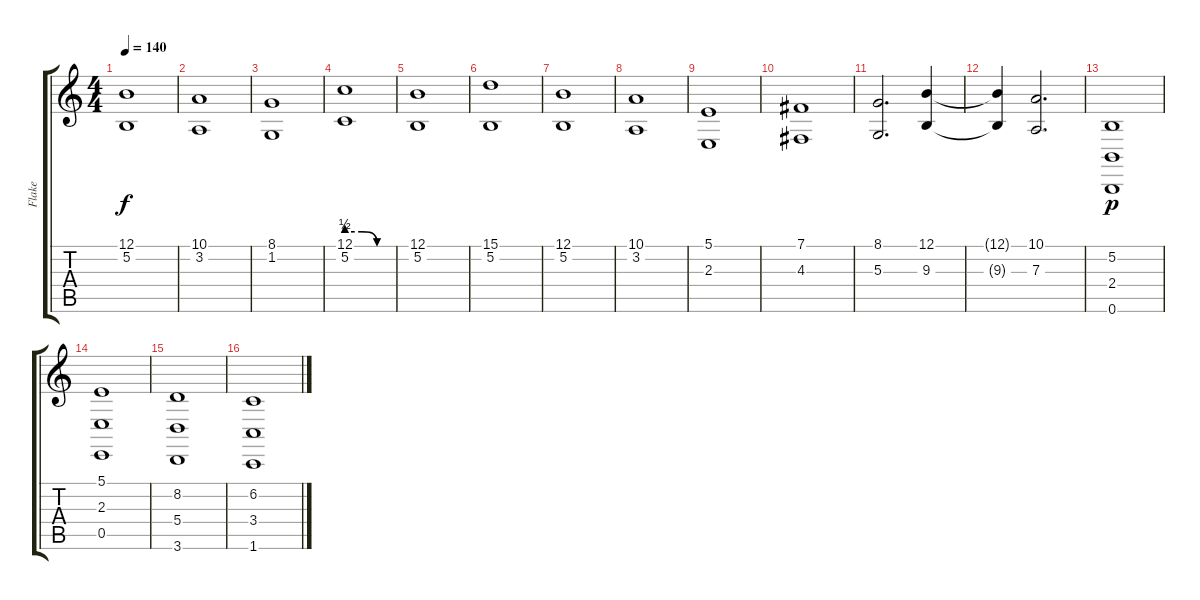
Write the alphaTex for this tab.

\track ("Flake" "Flake") {instrument synthstrings1}
\staff {score tabs}
\tuning (B3 Gb3 D3 A2 E2 B1) {hide}
\ts (4 4)
\tempo 140
\clef g2
\ks c
(12.1 5.2).1{dy f} |
(10.1 3.2).1 |
(8.1 1.2).1 |
(12.1{be (custom 0 2 20 2 40 0 60 0)} 5.2{be (custom 0 2 20 2 40 0 60 0)}).1 |
(12.1 5.2).1 |
(15.1 5.2).1 |
(12.1 5.2).1 |
(10.1 3.2).1 |
(5.1 2.3).1 |
(7.1 4.3).1 |
(8.1 5.3).2{d} (12.1 9.3).4 |
(12.1{t} 9.3{t}).4 (10.1 7.3).2{d} |
(5.2 2.4 0.6).1{dy p volume 11} |
(5.1 2.3 0.5).1 |
(8.2 5.4 3.6).1 |
(6.2 3.4 1.6).1
